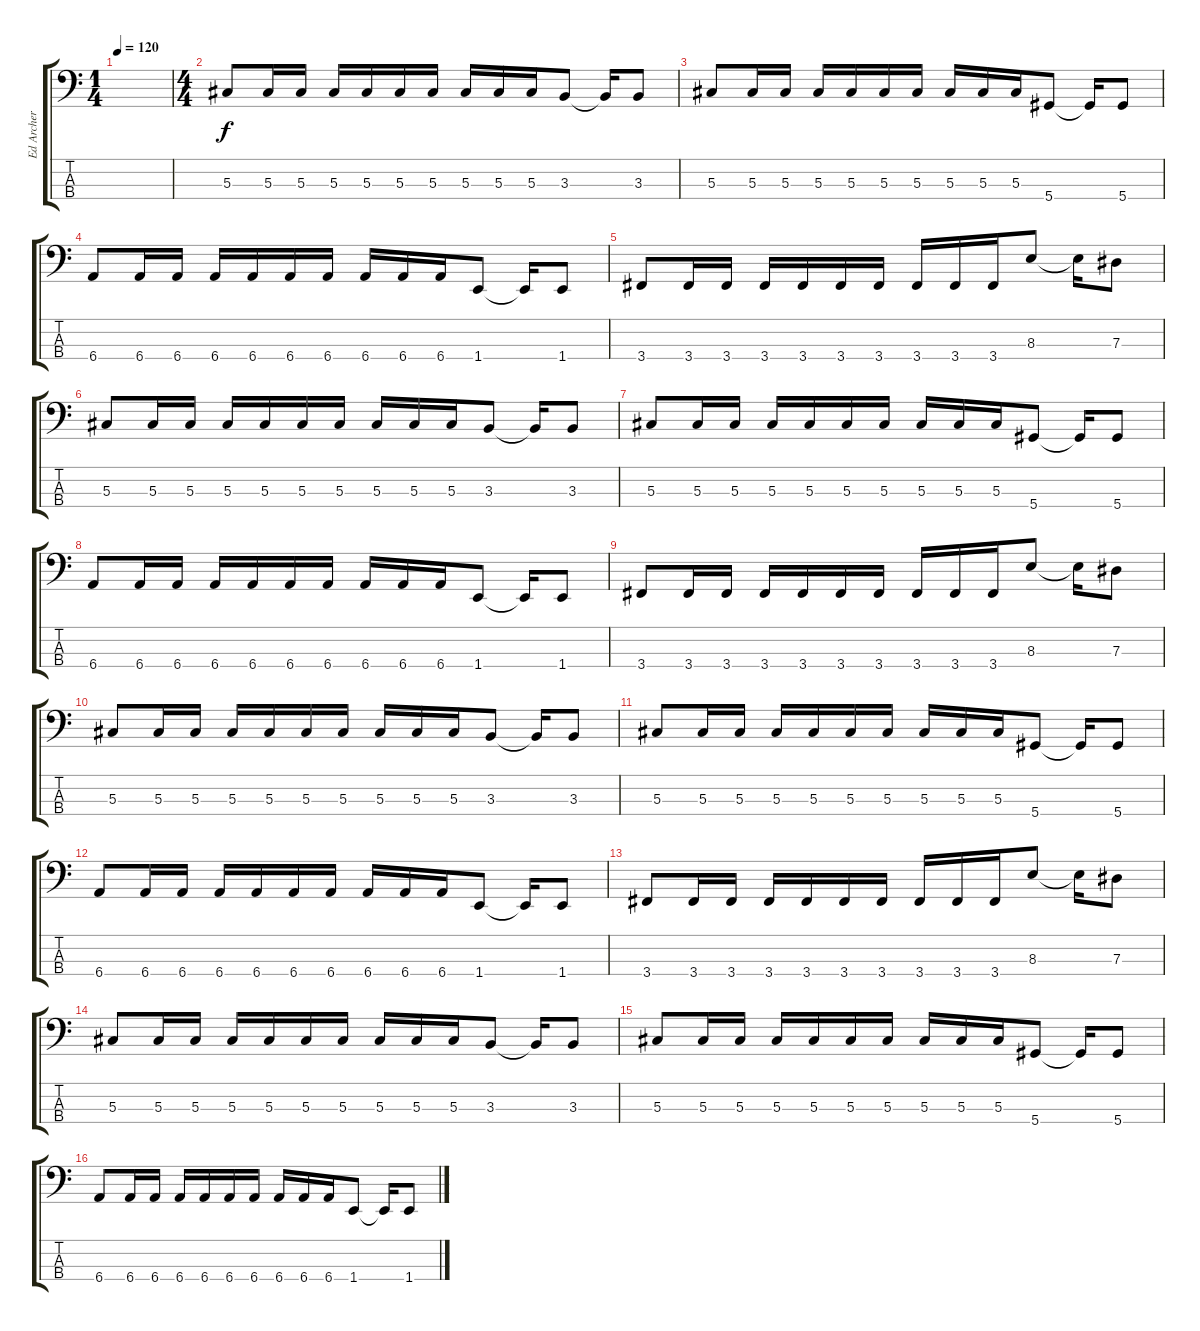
\track ("Ed Archer" "Ed Archer") {instrument electricbassfinger}
\staff {score tabs}
\tuning (Gb2 Db2 Ab1 Eb1) {hide}
\ts (1 4)
\tempo 120
\clef f4
\ks c
|
\ts (4 4)
5.3.8 5.3.16 5.3.16 5.3.16 5.3.16 5.3.16 5.3.16 5.3.16 5.3.16 5.3.16 3.3.8 3.3{t}.16 3.3.8 |
5.3.8 5.3.16 5.3.16 5.3.16 5.3.16 5.3.16 5.3.16 5.3.16 5.3.16 5.3.16 5.4.8 5.4{t}.16 5.4.8 |
6.4.8 6.4.16 6.4.16 6.4.16 6.4.16 6.4.16 6.4.16 6.4.16 6.4.16 6.4.16 1.4.8 1.4{t}.16 1.4.8 |
3.4.8 3.4.16 3.4.16 3.4.16 3.4.16 3.4.16 3.4.16 3.4.16 3.4.16 3.4.16 8.3.8 8.3{t}.16 7.3.8 |
5.3.8 5.3.16 5.3.16 5.3.16 5.3.16 5.3.16 5.3.16 5.3.16 5.3.16 5.3.16 3.3.8 3.3{t}.16 3.3.8 |
5.3.8 5.3.16 5.3.16 5.3.16 5.3.16 5.3.16 5.3.16 5.3.16 5.3.16 5.3.16 5.4.8 5.4{t}.16 5.4.8 |
6.4.8 6.4.16 6.4.16 6.4.16 6.4.16 6.4.16 6.4.16 6.4.16 6.4.16 6.4.16 1.4.8 1.4{t}.16 1.4.8 |
3.4.8 3.4.16 3.4.16 3.4.16 3.4.16 3.4.16 3.4.16 3.4.16 3.4.16 3.4.16 8.3.8 8.3{t}.16 7.3.8 |
5.3.8 5.3.16 5.3.16 5.3.16 5.3.16 5.3.16 5.3.16 5.3.16 5.3.16 5.3.16 3.3.8 3.3{t}.16 3.3.8 |
5.3.8 5.3.16 5.3.16 5.3.16 5.3.16 5.3.16 5.3.16 5.3.16 5.3.16 5.3.16 5.4.8 5.4{t}.16 5.4.8 |
6.4.8 6.4.16 6.4.16 6.4.16 6.4.16 6.4.16 6.4.16 6.4.16 6.4.16 6.4.16 1.4.8 1.4{t}.16 1.4.8 |
3.4.8 3.4.16 3.4.16 3.4.16 3.4.16 3.4.16 3.4.16 3.4.16 3.4.16 3.4.16 8.3.8 8.3{t}.16 7.3.8 |
5.3.8 5.3.16 5.3.16 5.3.16 5.3.16 5.3.16 5.3.16 5.3.16 5.3.16 5.3.16 3.3.8 3.3{t}.16 3.3.8 |
5.3.8 5.3.16 5.3.16 5.3.16 5.3.16 5.3.16 5.3.16 5.3.16 5.3.16 5.3.16 5.4.8 5.4{t}.16 5.4.8 |
6.4.8 6.4.16 6.4.16 6.4.16 6.4.16 6.4.16 6.4.16 6.4.16 6.4.16 6.4.16 1.4.8 1.4{t}.16 1.4.8
